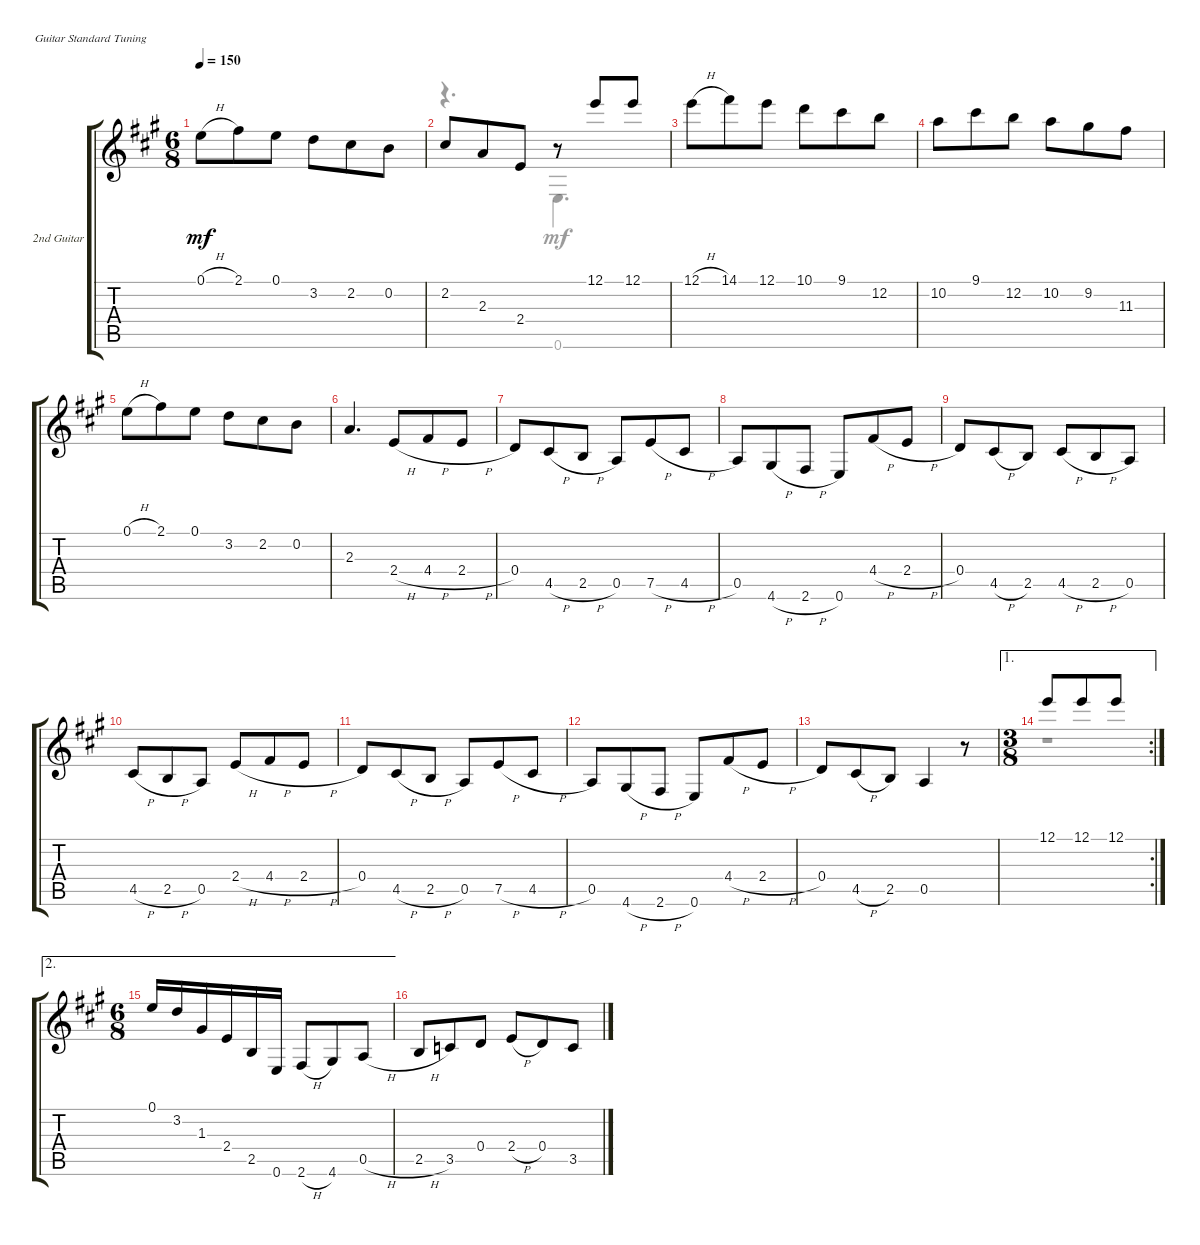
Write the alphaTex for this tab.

\bracketExtendMode groupsimilarinstruments
\firstSystemTrackNameOrientation horizontal
\otherSystemsTrackNameOrientation horizontal
\track ("2nd Guitar" "2nd Guitar") {instrument acousticguitarnylon}
\staff {score tabs}
\tuning (E4 B3 G3 D3 A2 E2)
\voice
\ts (6 8)
\tempo 150
\clef g2
\ks a
0.1{h}.8{dy mf} 2.1.8 0.1.8 3.2.8 2.2.8 0.2.8 |
2.2.8 2.3.8 2.4.8 r.8 12.1.8 12.1.8 |
12.1{h}.8 14.1.8 12.1.8 10.1.8 9.1.8 12.2.8 |
10.2.8 9.1.8 12.2.8 10.2.8 9.2.8 11.3.8 |
0.1{h}.8 2.1.8 0.1.8 3.2.8 2.2.8 0.2.8 |
2.3.4{d} 2.4{h}.8 4.4{h}.8 2.4{h}.8 |
0.4.8 4.5{h}.8 2.5{h}.8 0.5.8 7.5{h}.8 4.5{h}.8 |
0.5.8 4.6{h}.8 2.6{h}.8 0.6.8 4.4{h}.8 2.4{h}.8 |
0.4.8 4.5{h}.8 2.5.8 4.5{h}.8 2.5{h}.8 0.5.8 |
4.5{h}.8 2.5{h}.8 0.5.8 2.4{h}.8 4.4{h}.8 2.4{h}.8 |
0.4.8 4.5{h}.8 2.5{h}.8 0.5.8 7.5{h}.8 4.5{h}.8 |
0.5.8 4.6{h}.8 2.6{h}.8 0.6.8 4.4{h}.8 2.4{h}.8 |
0.4.8 4.5{h}.8 2.5.8 0.5.4 r.8 |
\ae 1
\rc 2
\ts (3 8)
12.1.8 12.1.8 12.1.8 |
\ae 2
\ts (6 8)
0.1.16 3.2.16 1.3.16 2.4.16 2.5.16 0.6.16 2.6{h}.8 4.6.8 0.5{h}.8 |
2.5{h}.8 3.5.8 0.4.8 2.4{h}.8 0.4.8 3.5.8
\voice
\clef g2
\ottava regular
\simile none
\ks a
|
r.4{d} 0.6.4{d} |
|
|
|
|
|
|
|
|
|
|
|
r.1 |
|
